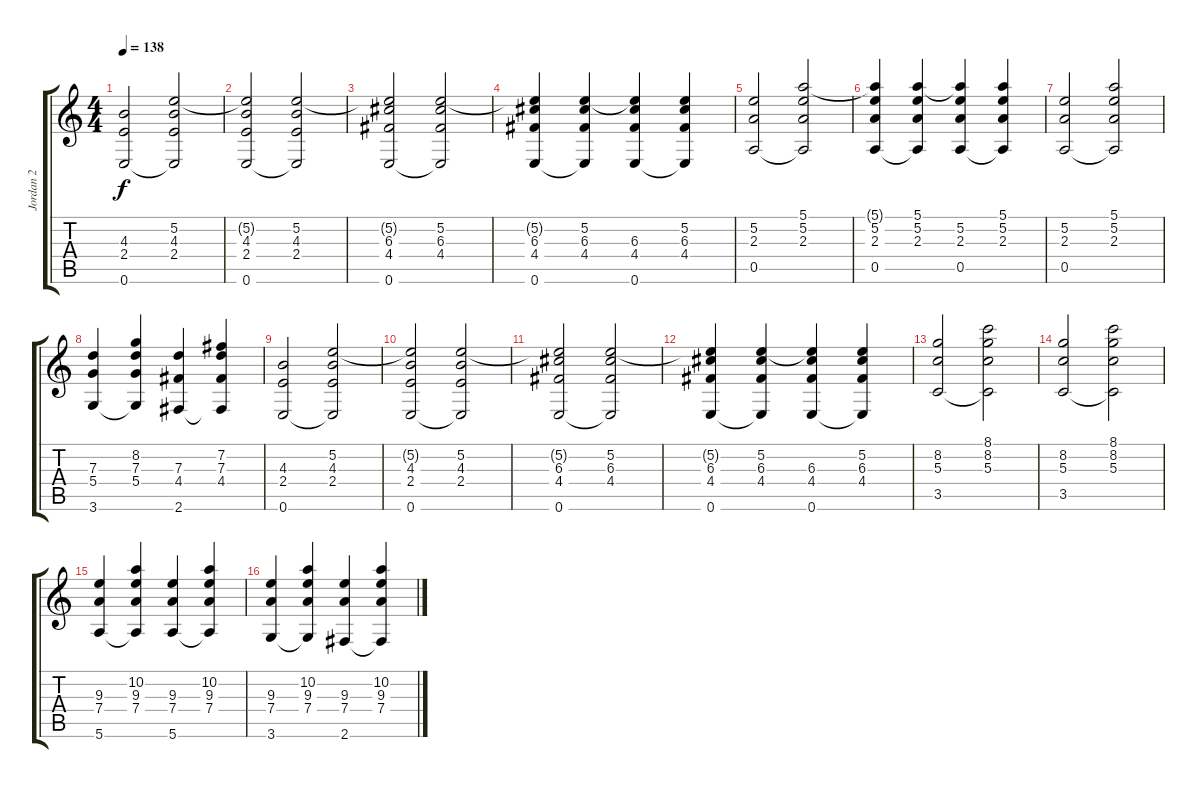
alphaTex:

\track ("Jordan 2" "Jordan 2") {instrument distortionguitar}
\staff {score tabs}
\tuning (E4 B3 G3 D3 A2 E2) {hide}
\ts (4 4)
\tempo 138
\clef g2
\ks c
(4.3 2.4 0.6).2{dy f volume 6 instrument pad4choir} (5.2 4.3 2.4 0.6{t}).2 |
(5.2{t} 4.3 2.4 0.6).2 (5.2 4.3 2.4 0.6{t}).2 |
(5.2{t} 6.3 4.4 0.6).2 (5.2 6.3 4.4 0.6{t}).2 |
(5.2{t} 6.3 4.4 0.6).4 (5.2 6.3 4.4 0.6{t}).4 (5.2{t} 6.3 4.4 0.6).4 (5.2 6.3 4.4 0.6{t}).4 |
(5.2 2.3 0.5).2 (5.1 5.2 2.3 0.5{t}).2 |
(5.1{t} 5.2 2.3 0.5).4 (5.1 5.2 2.3 0.5{t}).4 (5.1{t} 5.2 2.3 0.5).4 (5.1 5.2 2.3 0.5{t}).4 |
(5.2 2.3 0.5).2 (5.1 5.2 2.3 0.5{t}).2 |
(7.3 5.4 3.6).4 (8.2 7.3 5.4 3.6{t}).4 (7.3 4.4 2.6).4 (7.2 7.3 4.4 2.6{t}).4 |
(4.3 2.4 0.6).2 (5.2 4.3 2.4 0.6{t}).2 |
(5.2{t} 4.3 2.4 0.6).2 (5.2 4.3 2.4 0.6{t}).2 |
(5.2{t} 6.3 4.4 0.6).2 (5.2 6.3 4.4 0.6{t}).2 |
(5.2{t} 6.3 4.4 0.6).4 (5.2 6.3 4.4 0.6{t}).4 (5.2{t} 6.3 4.4 0.6).4 (5.2 6.3 4.4 0.6{t}).4 |
(8.2 5.3 3.5).2 (8.1 8.2 5.3 3.5{t}).2 |
(8.2 5.3 3.5).2 (8.1 8.2 5.3 3.5{t}).2 |
(9.3 7.4 5.6).4 (10.2 9.3 7.4 5.6{t}).4 (9.3 7.4 5.6).4 (10.2 9.3 7.4 5.6{t}).4 |
(9.3 7.4 3.6).4 (10.2 9.3 7.4 3.6{t}).4 (9.3 7.4 2.6).4 (10.2 9.3 7.4 2.6{t}).4
